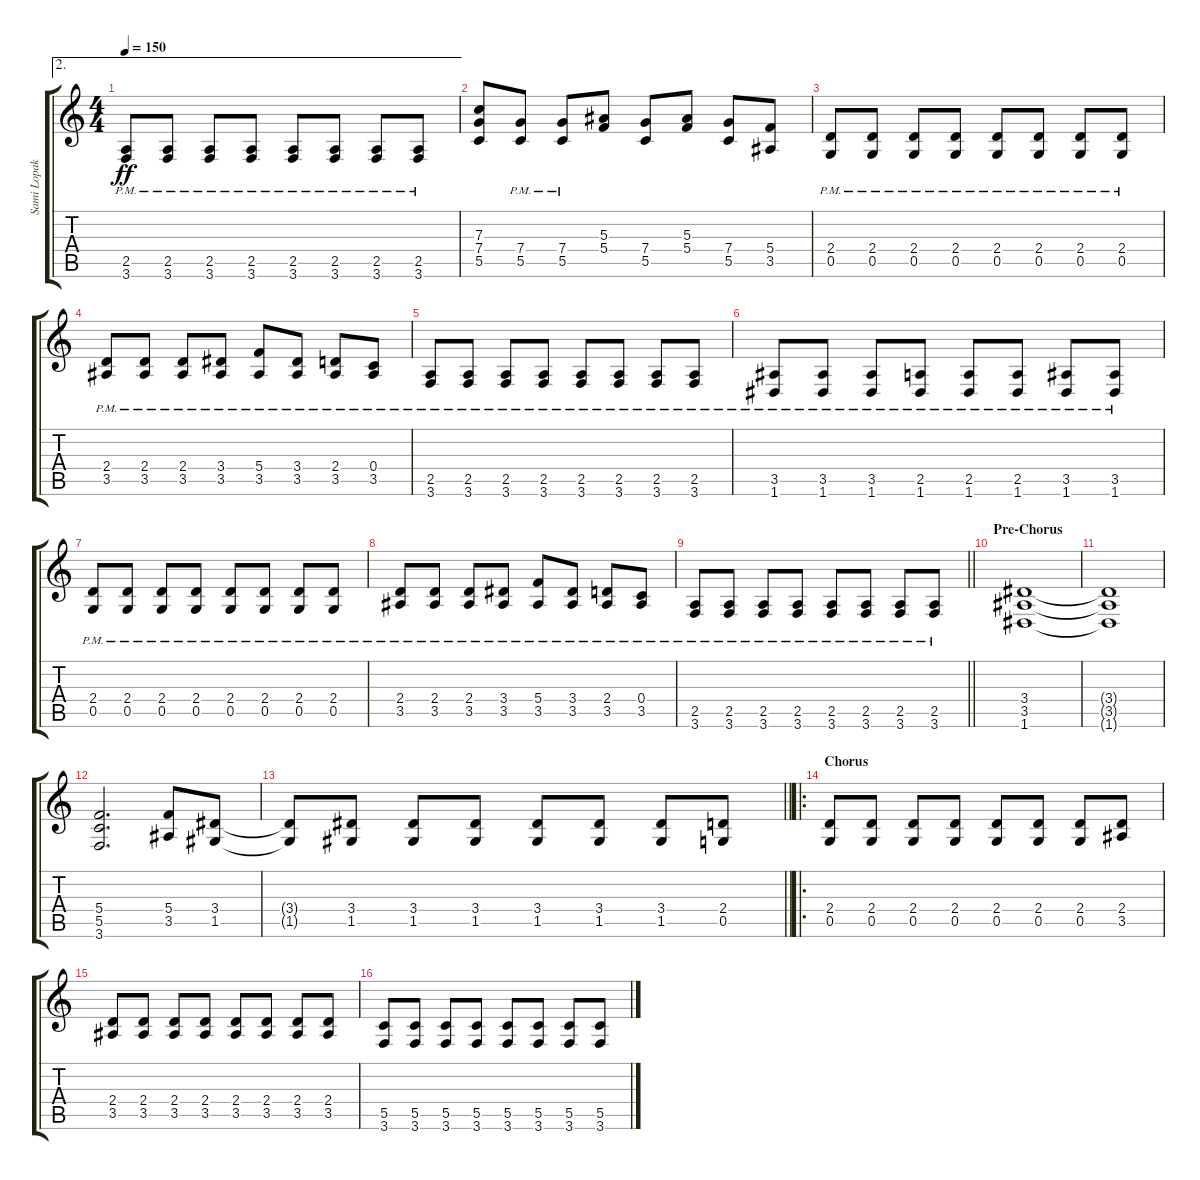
\track ("Sami Lopakka" "Sami Lopak") {instrument distortionguitar}
\staff {score tabs}
\tuning (D4 A3 F3 C3 G2 D2) {hide}
\ae 2
\ts (4 4)
\tempo 150
\clef g2
\ks c
(2.5{pm} 3.6{pm}).8{dy ff} (2.5{pm} 3.6{pm}).8 (2.5{pm} 3.6{pm}).8 (2.5{pm} 3.6{pm}).8 (2.5{pm} 3.6{pm}).8 (2.5{pm} 3.6{pm}).8 (2.5{pm} 3.6{pm}).8 (2.5{pm} 3.6{pm}).8 |
(7.3 7.4 5.5).8 (7.4{pm} 5.5{pm}).8 (7.4{pm} 5.5{pm}).8 (5.3 5.4).8 (7.4 5.5).8 (5.3 5.4).8 (7.4 5.5).8 (5.4 3.5).8 |
(2.4{pm} 0.5{pm}).8 (2.4{pm} 0.5{pm}).8 (2.4{pm} 0.5{pm}).8 (2.4{pm} 0.5{pm}).8 (2.4{pm} 0.5{pm}).8 (2.4{pm} 0.5{pm}).8 (2.4{pm} 0.5{pm}).8 (2.4{pm} 0.5{pm}).8 |
(2.4{pm} 3.5{pm}).8 (2.4{pm} 3.5{pm}).8 (2.4{pm} 3.5{pm}).8 (3.4{pm} 3.5{pm}).8 (5.4{pm} 3.5{pm}).8 (3.4{pm} 3.5{pm}).8 (2.4{pm} 3.5{pm}).8 (0.4{pm} 3.5{pm}).8 |
(2.5{pm} 3.6{pm}).8 (2.5{pm} 3.6{pm}).8 (2.5{pm} 3.6{pm}).8 (2.5{pm} 3.6{pm}).8 (2.5{pm} 3.6{pm}).8 (2.5{pm} 3.6{pm}).8 (2.5{pm} 3.6{pm}).8 (2.5{pm} 3.6{pm}).8 |
(3.5{pm} 1.6{pm}).8 (3.5{pm} 1.6{pm}).8 (3.5{pm} 1.6{pm}).8 (2.5{pm} 1.6{pm}).8 (2.5{pm} 1.6{pm}).8 (2.5{pm} 1.6{pm}).8 (3.5{pm} 1.6{pm}).8 (3.5{pm} 1.6{pm}).8 |
(2.4{pm} 0.5{pm}).8 (2.4{pm} 0.5{pm}).8 (2.4{pm} 0.5{pm}).8 (2.4{pm} 0.5{pm}).8 (2.4{pm} 0.5{pm}).8 (2.4{pm} 0.5{pm}).8 (2.4{pm} 0.5{pm}).8 (2.4{pm} 0.5{pm}).8 |
(2.4{pm} 3.5{pm}).8 (2.4{pm} 3.5{pm}).8 (2.4{pm} 3.5{pm}).8 (3.4{pm} 3.5{pm}).8 (5.4{pm} 3.5{pm}).8 (3.4{pm} 3.5{pm}).8 (2.4{pm} 3.5{pm}).8 (0.4{pm} 3.5{pm}).8 |
\barLineRight lightlight
(2.5{pm} 3.6{pm}).8 (2.5{pm} 3.6{pm}).8 (2.5{pm} 3.6{pm}).8 (2.5{pm} 3.6{pm}).8 (2.5{pm} 3.6{pm}).8 (2.5{pm} 3.6{pm}).8 (2.5{pm} 3.6{pm}).8 (2.5{pm} 3.6{pm}).8 |
\section ("" "Pre-Chorus")
(3.4 3.5 1.6).1 |
(3.4{t} 3.5{t} 1.6{t}).1 |
(5.4 5.5 3.6).2{d} (5.4 3.5).8 (3.4 1.5).8 |
\barLineRight lightlight
(3.4{t} 1.5{t}).8 (3.4 1.5).8 (3.4 1.5).8 (3.4 1.5).8 (3.4 1.5).8 (3.4 1.5).8 (3.4 1.5).8 (2.4 0.5).8 |
\ro
\section ("" "Chorus")
(2.4 0.5).8 (2.4 0.5).8 (2.4 0.5).8 (2.4 0.5).8 (2.4 0.5).8 (2.4 0.5).8 (2.4 0.5).8 (2.4 3.5).8 |
(2.4 3.5).8 (2.4 3.5).8 (2.4 3.5).8 (2.4 3.5).8 (2.4 3.5).8 (2.4 3.5).8 (2.4 3.5).8 (2.4 3.5).8 |
(5.5 3.6).8 (5.5 3.6).8 (5.5 3.6).8 (5.5 3.6).8 (5.5 3.6).8 (5.5 3.6).8 (5.5 3.6).8 (5.5 3.6).8
